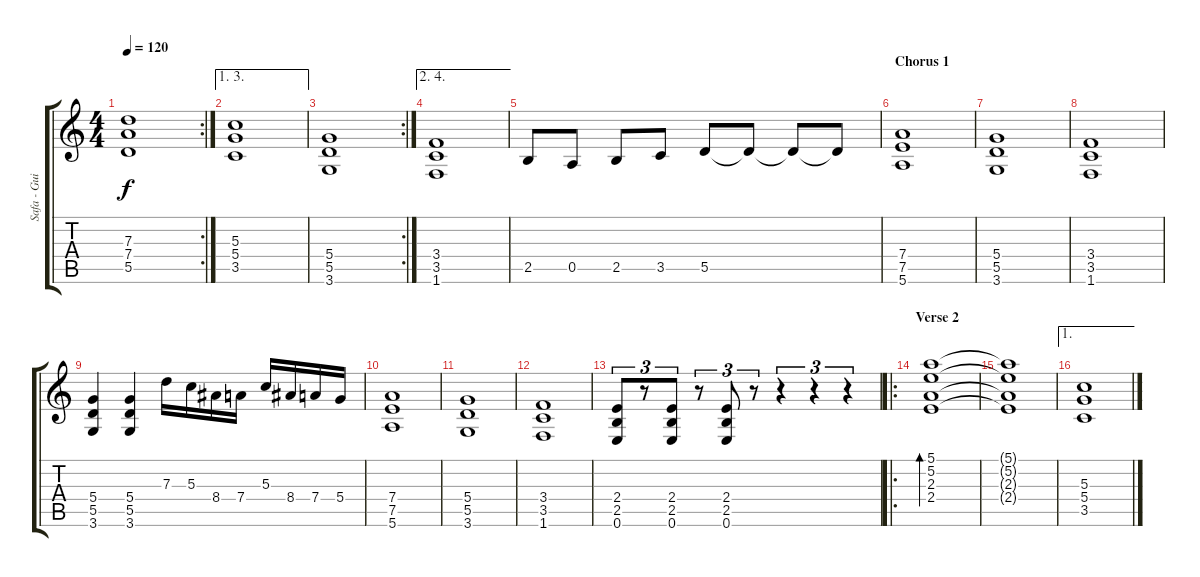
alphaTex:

\track ("Safa - Guitar 1" "Safa - Gui") {instrument distortionguitar}
\staff {score tabs}
\tuning (E4 B3 G3 D3 A2 E2) {hide}
\rc 2
\ts (4 4)
\tempo 120
\clef g2
\ks c
(7.3 7.4 5.5).1{dy f} |
\ae (1 3)
(5.3 5.4 3.5).1{volume 14 balance 0 instrument distortionguitar} |
\rc 2
(5.4 5.5 3.6).1 |
\ae (2 4)
(3.4 3.5 1.6).1{volume 14 balance 0 instrument distortionguitar} |
2.5.8 0.5.8 2.5.8 3.5.8 5.5.8 5.5{t}.8 5.5{t}.8 5.5{t}.8 |
\section ("" "Chorus 1")
(7.4 7.5 5.6).1 |
(5.4 5.5 3.6).1 |
(3.4 3.5 1.6).1 |
(5.4 5.5 3.6).4 (5.4 5.5 3.6).4 7.3.16 5.3.16 8.4.16 7.4.16 5.3.16 8.4.16 7.4.16 5.4.16 |
(7.4 7.5 5.6).1 |
(5.4 5.5 3.6).1 |
(3.4 3.5 1.6).1 |
(2.4 2.5 0.6).8{tu (3 2)} r.8{tu (3 2)} (2.4 2.5 0.6).8{tu (3 2)} r.8{tu (3 2)} (2.4 2.5 0.6).8{tu (3 2)} r.8{tu (3 2)} r.4{tu (3 2)} r.4{tu (3 2)} r.4{tu (3 2)} |
\ro
\section ("" "Verse 2")
(5.1 5.2 2.3 2.4).1{bd 240 volume 12 balance 0 instrument electricguitarclean} |
(5.1{t} 5.2{t} 2.3{t} 2.4{t}).1 |
\ae 1
(5.3 5.4 3.5).1{volume 14 balance 0 instrument distortionguitar}
